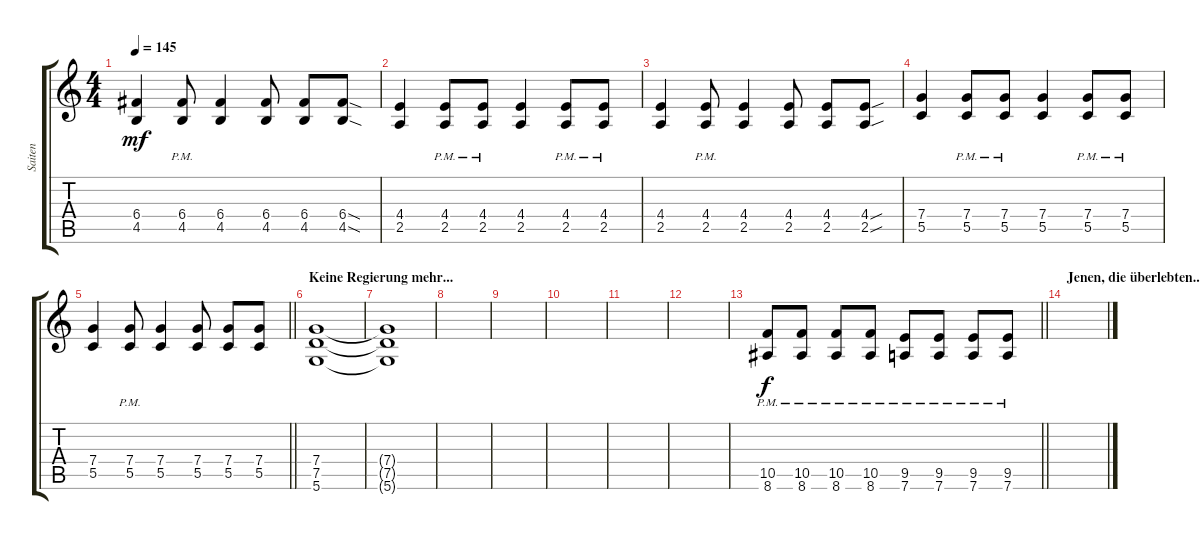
\track ("Saiten" "Saiten") {instrument distortionguitar}
\staff {score tabs}
\tuning (D4 A3 F3 C3 G2 D2) {hide}
\ts (4 4)
\tempo 145
\clef g2
\ks c
(6.4 4.5).4{dy mf} (6.4{pm} 4.5{pm}).8 (6.4 4.5).4 (6.4 4.5).8 (6.4 4.5).8 (6.4{sod} 4.5{sod}).8 |
(4.4 2.5).4 (4.4{pm} 2.5{pm}).8 (4.4{pm} 2.5{pm}).8 (4.4 2.5).4 (4.4{pm} 2.5{pm}).8 (4.4{pm} 2.5{pm}).8 |
(4.4 2.5).4 (4.4{pm} 2.5{pm}).8 (4.4 2.5).4 (4.4 2.5).8 (4.4 2.5).8 (4.4{sou} 2.5{sou}).8 |
(7.4 5.5).4 (7.4{pm} 5.5{pm}).8 (7.4{pm} 5.5{pm}).8 (7.4 5.5).4 (7.4{pm} 5.5{pm}).8 (7.4{pm} 5.5{pm}).8 |
\barLineRight lightlight
(7.4 5.5).4 (7.4{pm} 5.5{pm}).8 (7.4 5.5).4 (7.4 5.5).8 (7.4 5.5).8 (7.4 5.5).8 |
\section ("" "Keine Regierung mehr...")
(7.4 7.5 5.6).1 |
(7.4{t} 7.5{t} 5.6{t}).1 |
|
|
|
|
|
\barLineRight lightlight
(10.5{pm} 8.6{pm}).8{dy f} (10.5{pm} 8.6{pm}).8 (10.5{pm} 8.6{pm}).8 (10.5{pm} 8.6{pm}).8 (9.5{pm} 7.6{pm}).8 (9.5{pm} 7.6{pm}).8 (9.5{pm} 7.6{pm}).8 (9.5{pm} 7.6{pm}).8 |
\section ("" "Jenen, die überlebten...")
